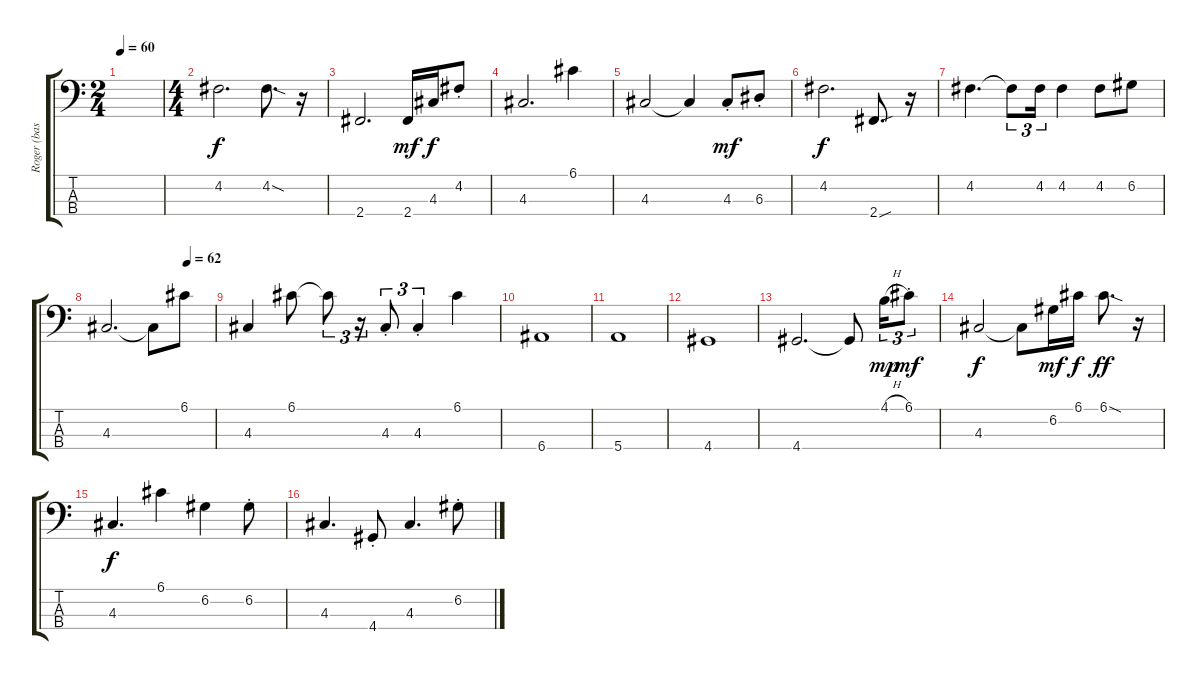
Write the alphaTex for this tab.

\track ("Roger (bass pick)" "Roger (bas") {instrument electricbasspick}
\staff {score tabs}
\tuning (G2 D2 A1 E1) {hide}
\ts (2 4)
\tempo 60
\clef f4
\ks c
|
\ts (4 4)
4.2.2{d} 4.2{sod}.8{d} r.16 |
2.4.2{d} 2.4.16{dy mf} 4.3.16{dy f} 4.2{st}.8 |
4.3.2{d} 6.1.4 |
4.3.2 4.3{t}.4 4.3{st}.8{dy mf} 6.3{st}.8 |
4.2.2{d dy f} 2.4{sou}.8{d} r.16 |
4.2.4{d} 4.2{t}.8{tu (3 2)} 4.2.16{tu (3 2)} 4.2.4 4.2.8 6.2.8 |
\tempo (62 0.75)
4.3.2{d} 4.3{t}.8 6.1.8 |
4.3.4 6.1.8 6.1{t}.8{tu (3 2)} r.16{tu (3 2)} 4.3{st}.8{tu (3 2)} 4.3{st}.4{tu (3 2)} 6.1.4 |
6.4.1 |
5.4.1 |
4.4.1 |
4.4.2{d} 4.4{t}.8 4.1{h}.16{tu (3 2) dy mp} 6.1{st}.8{tu (3 2) dy mf} |
4.3.2{dy f} 4.3{t}.8 6.2.16{dy mf} 6.1.16{dy f} 6.1{sod}.8{d dy ff} r.16 |
4.3.4{d dy f} 6.1.4 6.2.4 6.2{st}.8 |
4.3.4{d} 4.4{st}.8 4.3.4{d} 6.2{st}.8
